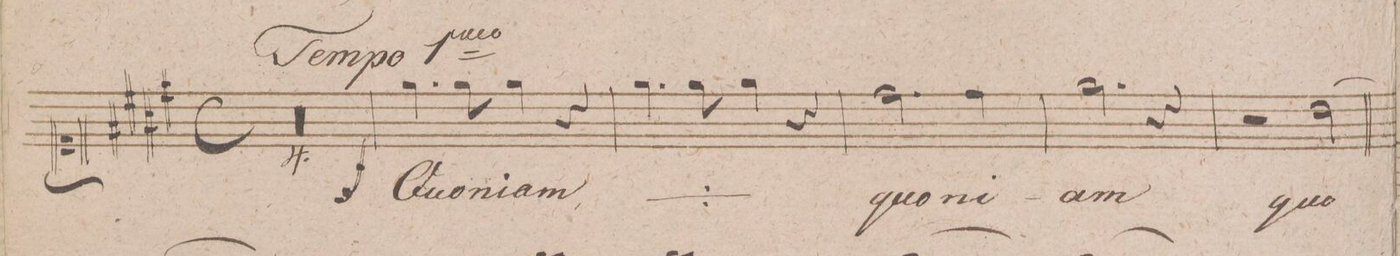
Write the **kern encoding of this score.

**kern	**text	**dynam
*I"Soprano.	*	*
*clefC1	*	*
*k[f#c#g#d#]	*	*
*met(c)	*	*
*M4/4	*	*
00r	.	.
=159	=159	=159
=160	=160	=160
=161	=161	=161
=162	=162	=162
4.ee\	Quo-	f
8ee\	-ni-	.
4ee\	-am	.
4r	.	.
=163	=163	=163
*	*ij	*
4.ee\	Quo-	.
8ee\	-ni-	.
4ee\	-am	.
4r	.	.
=164	=164	=164
*	*Xij	*
2.dd#\	quo-	.
4dd#\	-ni-	.
=165	=165	=165
2.ee\	-am,	.
4r	.	.
=166	=166	=166
2r	.	.
[2b\	quo-	.
=167	=167	=167
*-	*-	*-
